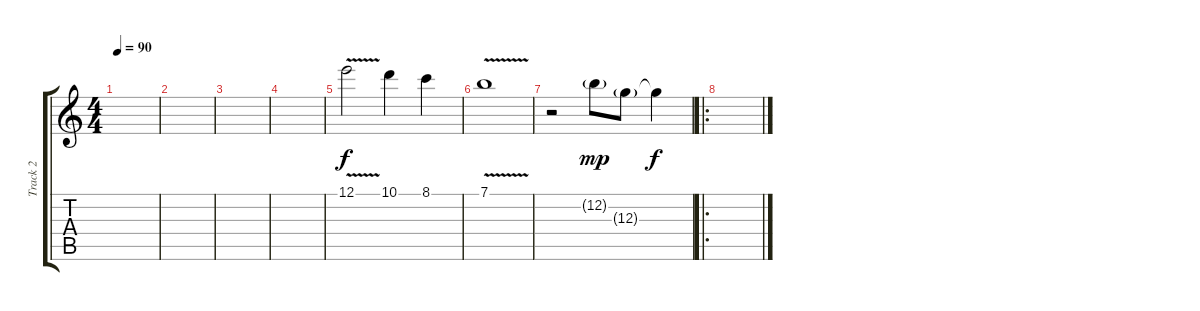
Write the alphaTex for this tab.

\track ("Track 2" "Track 2") {instrument acousticguitarsteel}
\staff {score tabs}
\tuning (E4 B3 G3 D3 A2 E2) {hide}
\ts (4 4)
\tempo 90
\clef g2
\ks c
|
|
|
|
12.1{v}.2 10.1.4 8.1.4 |
7.1{v}.1 |
r.2 12.2{g}.8{dy mp} 12.3{g}.8 12.3{t}.4{dy f} |
\ro
